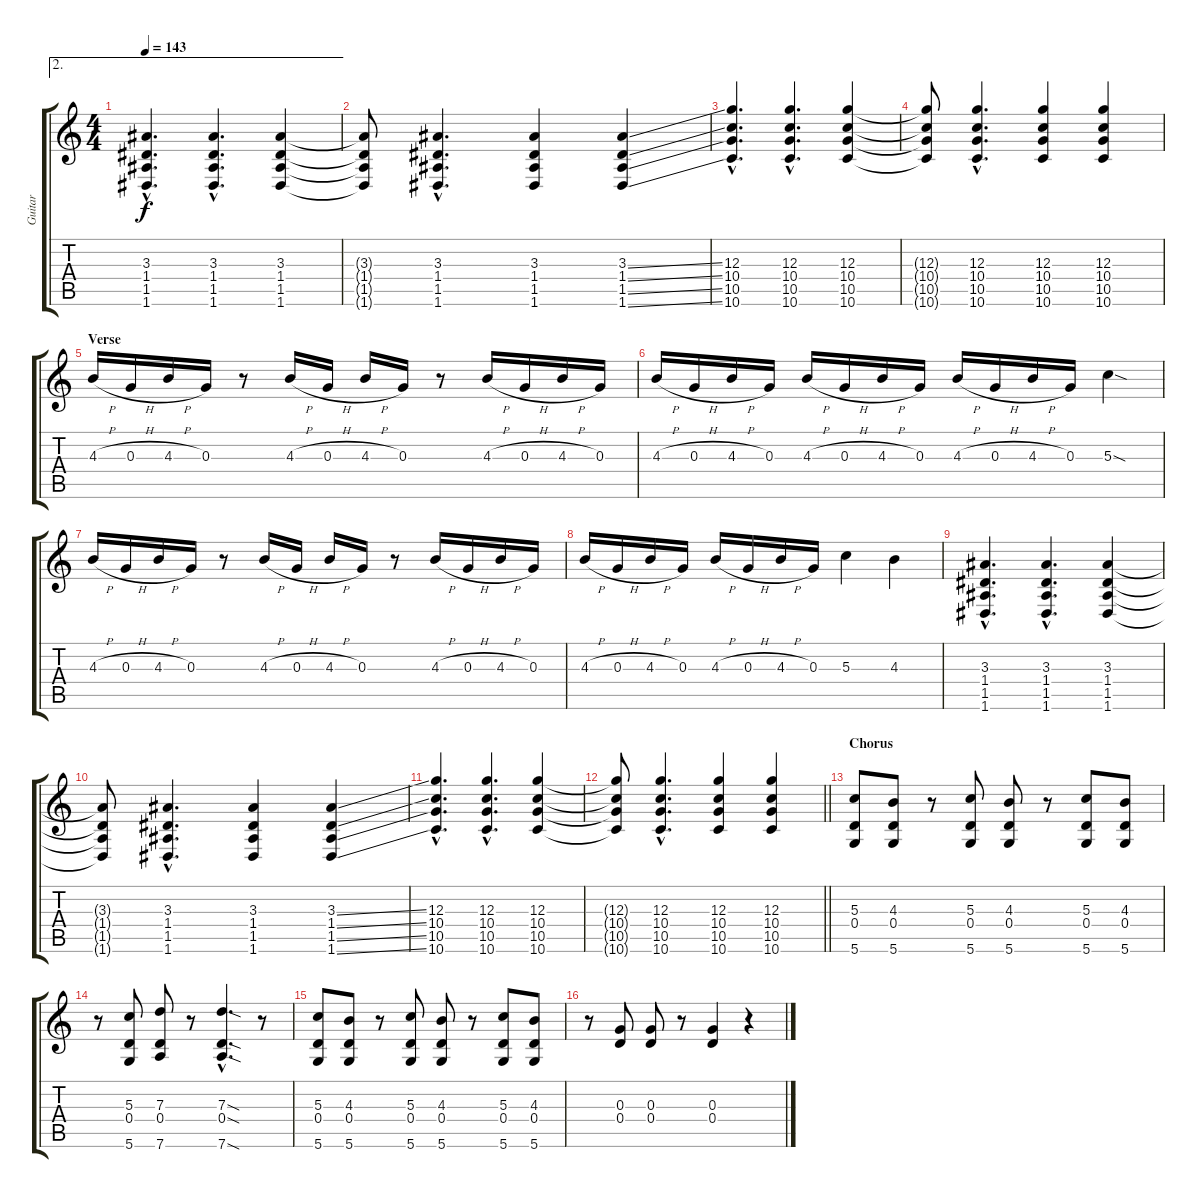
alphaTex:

\track ("Guitar" "Guitar") {instrument overdrivenguitar}
\staff {score tabs}
\tuning (E4 B3 G3 D3 A2 D2) {hide}
\ae 2
\ts (4 4)
\tempo 143
\clef g2
\ks c
(3.3{hac} 1.4{hac} 1.5{hac} 1.6{hac}).4{d dy f} (3.3{hac} 1.4{hac} 1.5{hac} 1.6{hac}).4{d} (3.3 1.4 1.5 1.6).4 |
(3.3{t} 1.4{t} 1.5{t} 1.6{t}).8 (3.3{hac} 1.4{hac} 1.5{hac} 1.6{hac}).4{d} (3.3 1.4 1.5 1.6).4 (3.3{ss} 1.4{ss} 1.5{ss} 1.6{ss}).4 |
(12.3{hac} 10.4{hac} 10.5{hac} 10.6{hac}).4{d} (12.3{hac} 10.4{hac} 10.5{hac} 10.6{hac}).4{d} (12.3 10.4 10.5 10.6).4 |
(12.3{t} 10.4{t} 10.5{t} 10.6{t}).8 (12.3{hac} 10.4{hac} 10.5{hac} 10.6{hac}).4{d} (12.3 10.4 10.5 10.6).4 (12.3 10.4 10.5 10.6).4 |
\section ("" "Verse")
4.3{h}.16 0.3{h}.16 4.3{h}.16 0.3.16 r.8 4.3{h}.16 0.3{h}.16 4.3{h}.16 0.3.16 r.8 4.3{h}.16 0.3{h}.16 4.3{h}.16 0.3.16 |
4.3{h}.16 0.3{h}.16 4.3{h}.16 0.3.16 4.3{h}.16 0.3{h}.16 4.3{h}.16 0.3.16 4.3{h}.16 0.3{h}.16 4.3{h}.16 0.3.16 5.3{sod}.4 |
4.3{h}.16 0.3{h}.16 4.3{h}.16 0.3.16 r.8 4.3{h}.16 0.3{h}.16 4.3{h}.16 0.3.16 r.8 4.3{h}.16 0.3{h}.16 4.3{h}.16 0.3.16 |
4.3{h}.16 0.3{h}.16 4.3{h}.16 0.3.16 4.3{h}.16 0.3{h}.16 4.3{h}.16 0.3.16 5.3.4 4.3.4 |
(3.3{hac} 1.4{hac} 1.5{hac} 1.6{hac}).4{d instrument overdrivenguitar} (3.3{hac} 1.4{hac} 1.5{hac} 1.6{hac}).4{d} (3.3 1.4 1.5 1.6).4 |
(3.3{t} 1.4{t} 1.5{t} 1.6{t}).8 (3.3{hac} 1.4{hac} 1.5{hac} 1.6{hac}).4{d} (3.3 1.4 1.5 1.6).4 (3.3{ss} 1.4{ss} 1.5{ss} 1.6{ss}).4 |
(12.3{hac} 10.4{hac} 10.5{hac} 10.6{hac}).4{d} (12.3{hac} 10.4{hac} 10.5{hac} 10.6{hac}).4{d} (12.3 10.4 10.5 10.6).4 |
\barLineRight lightlight
(12.3{t} 10.4{t} 10.5{t} 10.6{t}).8 (12.3{hac} 10.4{hac} 10.5{hac} 10.6{hac}).4{d} (12.3 10.4 10.5 10.6).4 (12.3 10.4 10.5 10.6).4 |
\section ("" "Chorus")
(5.3 0.4 5.6).8 (4.3 0.4 5.6).8 r.8 (5.3 0.4 5.6).8 (4.3 0.4 5.6).8 r.8 (5.3 0.4 5.6).8 (4.3 0.4 5.6).8 |
r.8 (5.3 0.4 5.6).8 (7.3 0.4 7.6).8 r.8 (7.3{sod hac} 0.4{sod hac} 7.6{sod hac}).4{d} r.8 |
(5.3 0.4 5.6).8 (4.3 0.4 5.6).8 r.8 (5.3 0.4 5.6).8 (4.3 0.4 5.6).8 r.8 (5.3 0.4 5.6).8 (4.3 0.4 5.6).8 |
r.8 (0.3 0.4).8 (0.3 0.4).8 r.8 (0.3 0.4).4 r.4
